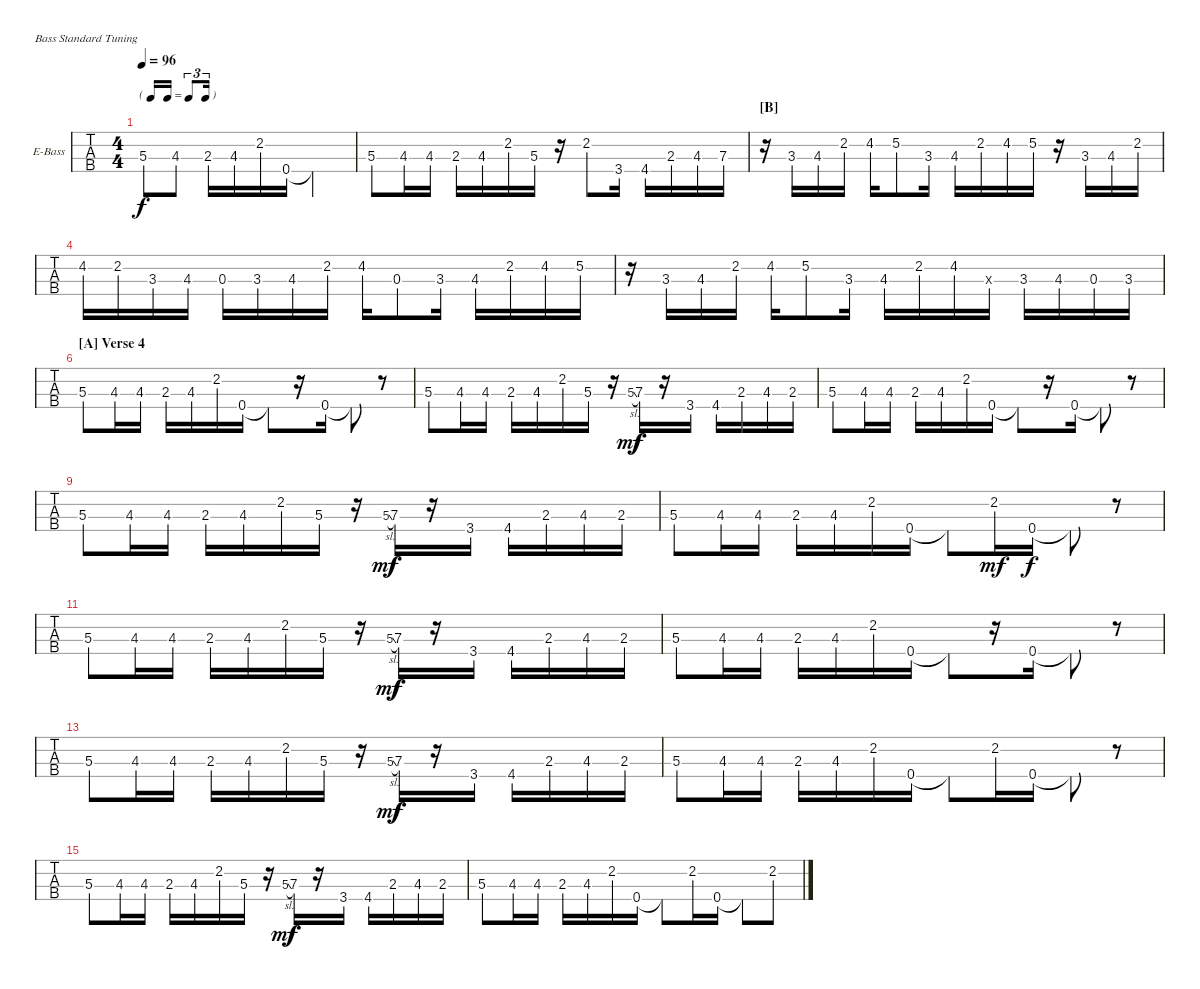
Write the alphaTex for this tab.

\bracketExtendMode nobrackets
\firstSystemTrackNameOrientation horizontal
\otherSystemsTrackNameOrientation horizontal
\defaultBarNumberDisplay FirstOfSystem
\track ("Bass" "E-Bass") {instrument electricbassfinger}
\staff {tabs}
\tuning (G2 D2 A1 E1)
\ts (4 4)
\tf triplet16th
\tempo 96
\clef f4
\scale
0.333333
\ks a
5.3.8{dy f} 4.3.8 2.3.16 4.3.16 2.2.16 0.4.16 0.4{t}.2 |
\scale
0.333333 5.3.8 4.3.16 4.3.16 2.3.16 4.3.16 2.2.16 5.3.16 r.16 2.2{st}.8 3.4.16 4.4.16 2.3.16 4.3.16 7.3.16 |
\section ("B" "")
\scale
0.333333 r.16 3.3.16 4.3.16 2.2.16 4.2.16 5.2{st}.8 3.3.16 4.3.16 2.2.16 4.2.16 5.2.16 r.16 3.3.16 4.3.16 2.2.16 |
\scale
0.333333 4.2.16 2.2.16 3.3.16 4.3.16 0.3{st}.16 3.3.16 4.3.16 2.2.16 4.2.16 0.3{st}.8 3.3.16 4.3.16 2.2.16 4.2.16 5.2.16 |
\scale
0.333333 r.16 3.3.16 4.3.16 2.2.16 4.2.16 5.2{st}.8 3.3.16 4.3.16 2.2.16 4.2.16 0.3{x}.16 3.3.16 4.3.16 0.3.16 3.3.16 |
\section ("A" "Verse 4")
\scale
0.333333 5.3.8 4.3.16 4.3.16 2.3.16 4.3.16 2.2.16 0.4.16 0.4{t}.8 r.16 0.4.16 0.4{t}.8 r.8 |
\scale
0.333333 5.3.8 4.3.16 4.3.16 2.3.16 4.3.16 2.2.16 5.3.16 r.16 5.3{sl}.8{gr dy mf} 7.3.16{dy f} r.16 3.4.16 4.4.16 2.3.16 4.3.16 2.3.16 |
\scale
0.333333 5.3.8 4.3.16 4.3.16 2.3.16 4.3.16 2.2.16 0.4.16 0.4{t}.8 r.16 0.4.16 0.4{t}.8 r.8 |
\scale
0.333333 5.3.8 4.3.16 4.3.16 2.3.16 4.3.16 2.2.16 5.3.16 r.16 5.3{sl}.8{gr dy mf} 7.3.16{dy f} r.16 3.4.16 4.4.16 2.3.16 4.3.16 2.3.16 |
\scale
0.333333 5.3.8 4.3.16 4.3.16 2.3.16 4.3.16 2.2.16 0.4.16 0.4{t}.8 2.2.16{dy mf} 0.4.16{dy f} 0.4{t}.8 r.8 |
\scale
0.333333 5.3.8 4.3.16 4.3.16 2.3.16 4.3.16 2.2.16 5.3.16 r.16 5.3{sl}.8{gr dy mf} 7.3.16{dy f} r.16 3.4.16 4.4.16 2.3.16 4.3.16 2.3.16 |
\scale
0.333333 5.3.8 4.3.16 4.3.16 2.3.16 4.3.16 2.2.16 0.4.16 0.4{t}.8 r.16 0.4.16 0.4{t}.8 r.8 |
\scale
0.333333 5.3.8 4.3.16 4.3.16 2.3.16 4.3.16 2.2.16 5.3.16 r.16 5.3{sl}.8{gr dy mf} 7.3.16{dy f} r.16 3.4.16 4.4.16 2.3.16 4.3.16 2.3.16 |
\scale
0.333333 5.3.8 4.3.16 4.3.16 2.3.16 4.3.16 2.2.16 0.4.16 0.4{t}.8 2.2.16 0.4.16 0.4{t}.8 r.8 |
\scale
0.333333 5.3.8 4.3.16 4.3.16 2.3.16 4.3.16 2.2.16 5.3.16 r.16 5.3{sl}.8{gr dy mf} 7.3.16{dy f} r.16 3.4.16 4.4.16 2.3.16 4.3.16 2.3.16 |
\scale
0.333333 5.3.8 4.3.16 4.3.16 2.3.16 4.3.16 2.2.16 0.4.16 0.4{t}.8 2.2.16 0.4.16 0.4{t}.8 2.2.8
